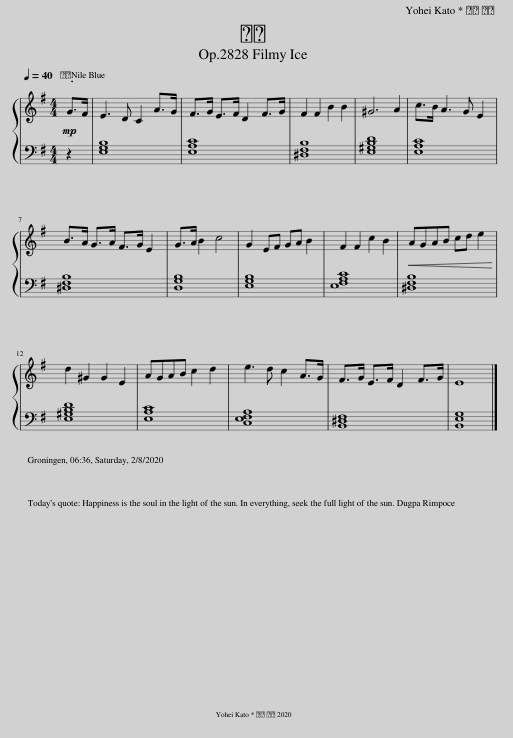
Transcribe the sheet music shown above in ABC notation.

X:1
%%score { 1 | 2 }
L:1/8
Q:1/4=40
M:4/4
I:linebreak $
K:G
V:1 treble
V:2 bass
V:1
!mp! G>F | E3 D C2 A>G | F>G E>F D2 F>G | F2 F2 B2 B2 | ^G6 A2 | %5
 c>B A3 G E2 |$ B>A G>A F>G E2 | G>A B2 c4 | G2 EF GA B2 | F2 F2 c2 B2 | %10
!<(! AGAB cd e2!<)! |$ d2 ^G2 G2 E2 | AGAB c2 d2 | e3 d c2 A>G | F>G E>F D2 F>G | %15
 E8 |] %16
V:2
 z2 | [E,G,B,]8 | [E,A,C]8 | [^D,F,B,]8 | [E,^G,B,D]8 | %5
 [E,A,C]8 |$ [^D,F,B,]8 | [D,G,B,]8 | [E,G,B,]8 | [E,F,A,C]8 | %10
 [^D,F,B,]8 |$ [E,^G,B,D]8 | [E,A,C]8 | [C,E,F,A,]8 | [B,,^D,F,]8 | %15
 [B,,E,G,]8 |] %16
